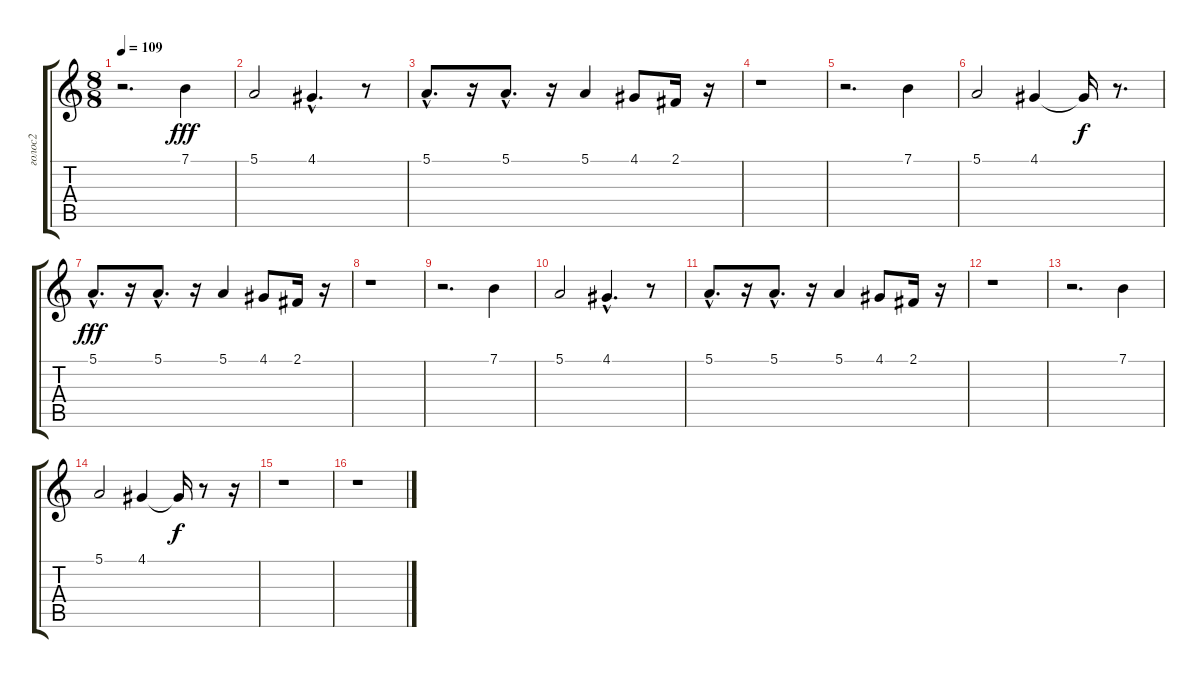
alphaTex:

\track ("голос2" "голос2") {instrument brightacousticpiano}
\staff {score tabs}
\tuning (E4 B3 G3 D3 A2 E2) {hide}
\ts (8 8)
\tempo 109
\clef g2
\ks c
r.2{d dy fff} 7.1.4 |
5.1.2 4.1{hac}.4{d} r.8 |
5.1{hac}.8{d} r.16 5.1{hac}.8{d} r.16 5.1.4 4.1.8 2.1.16 r.16 |
r.1 |
r.2{d} 7.1.4 |
5.1.2 4.1.4 4.1{t}.16{dy f} r.8{d} |
5.1{hac}.8{d dy fff} r.16 5.1{hac}.8{d} r.16 5.1.4 4.1.8 2.1.16 r.16 |
r.1 |
r.2{d} 7.1.4 |
5.1.2 4.1{hac}.4{d} r.8 |
5.1{hac}.8{d} r.16 5.1{hac}.8{d} r.16 5.1.4 4.1.8 2.1.16 r.16 |
r.1 |
r.2{d} 7.1.4 |
5.1.2 4.1.4 4.1{t}.16{dy f} r.8 r.16 |
r.1 |
r.1
